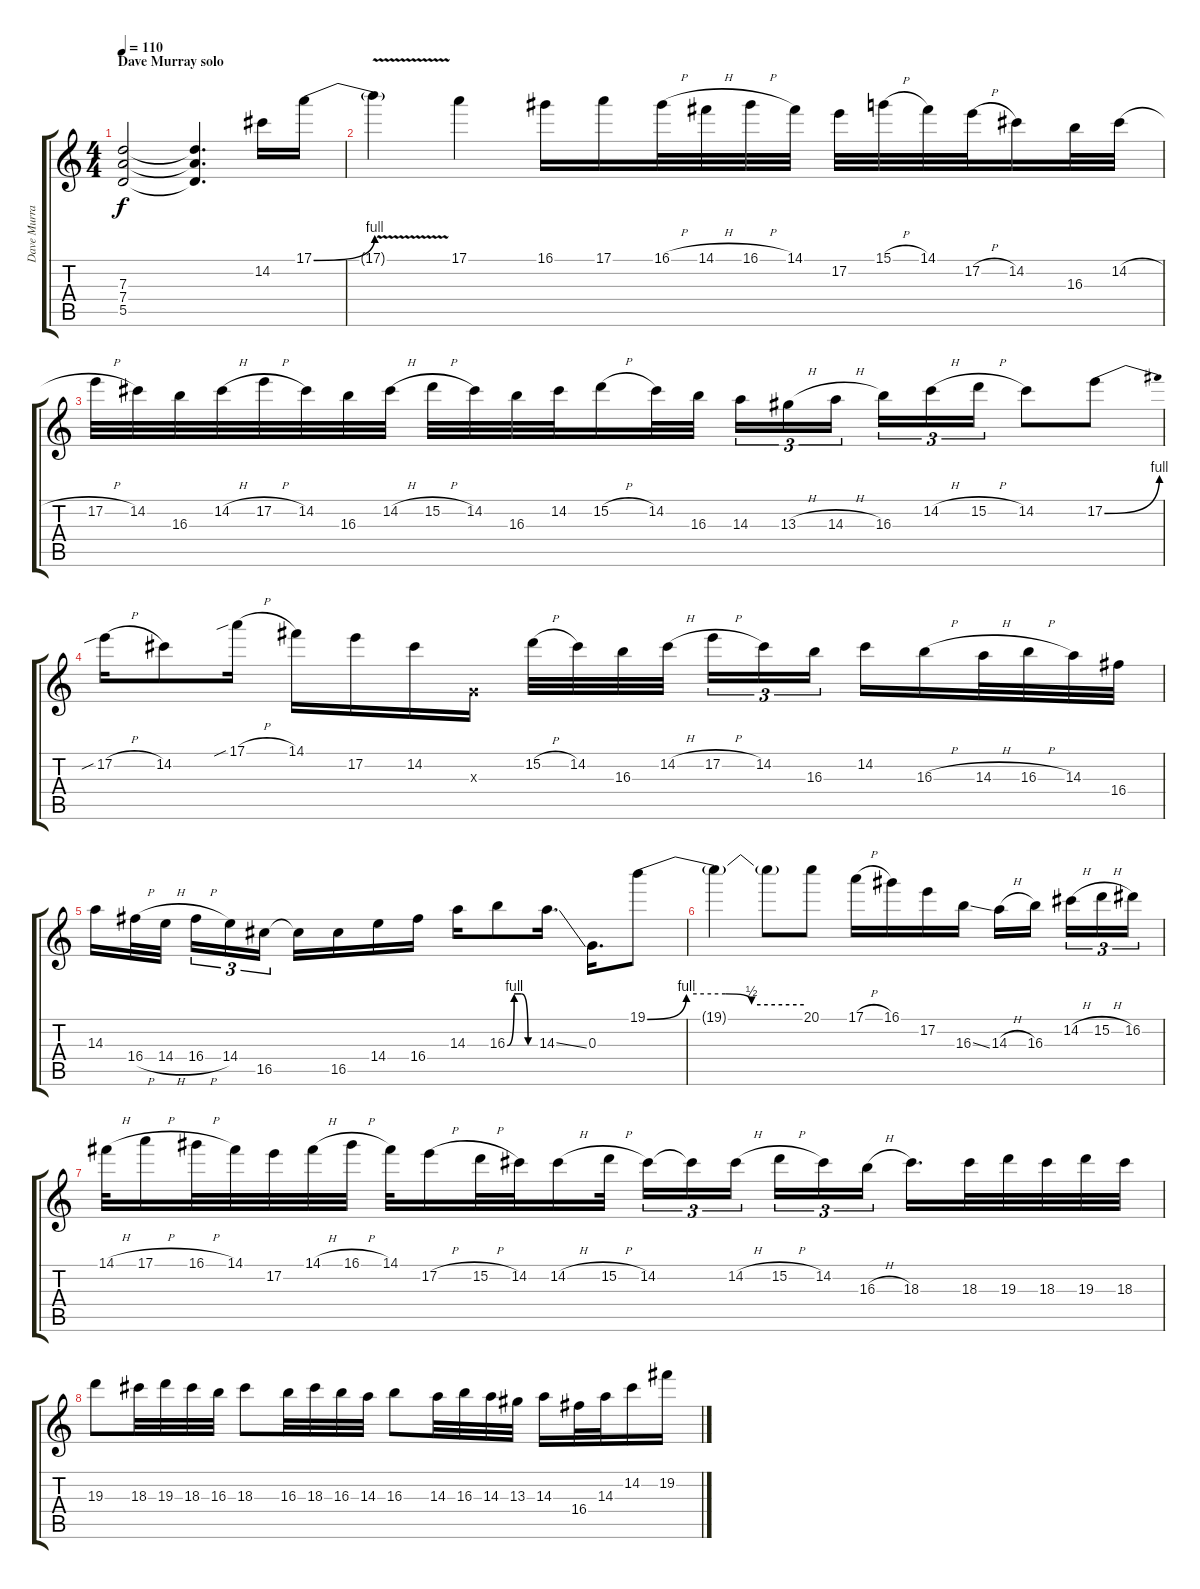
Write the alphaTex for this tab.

\track ("Dave Murray" "Dave Murra") {instrument overdrivenguitar}
\staff {score tabs}
\tuning (E4 B3 G3 D3 A2 E2) {hide}
\ts (4 4)
\section ("" "Dave Murray solo")
\tempo 110
\clef g2
\ks c
(7.3 7.4 5.5).2{dy f} (7.3{t} 7.4{t} 5.5{t}).4{d} 14.2.16{volume 13} 17.1{be (bend 0 0 60 4)}.16 |
17.1{v t}.4 17.1.4 16.1.16 17.1.16 16.1{h}.32 14.1{h}.32 16.1{h}.32 14.1.32 17.2.32 15.1{h}.32 14.1.32 17.2{h}.32 14.2.16 16.3.32 14.2{h}.32 |
17.2{h}.32 14.2.32 16.3.32 14.2{h}.32 17.2{h}.32 14.2.32 16.3.32 14.2{h}.32 15.2{h}.32 14.2.32 16.3.32 14.2.32 15.2{h}.16 14.2.32 16.3.32 14.3.16{tu (3 2)} 13.3{h}.16{tu (3 2)} 14.3{h}.16{tu (3 2) beam splitsecondary} 16.3.16{tu (3 2)} 14.2{h}.16{tu (3 2)} 15.2{h}.16{tu (3 2)} 14.2.8 17.2{be (bend 0 0 60 4)}.8 |
17.2{sib h}.16 14.2.8 17.1{sib h}.16 14.1.16 17.2.16 14.2.16 0.3{x}.16 15.2{h}.32 14.2.32 16.3.32 14.2{h}.32{beam splitsecondary} 17.2{h}.16{tu (3 2)} 14.2.16{tu (3 2)} 16.3.16{tu (3 2)} 14.2.16 16.3{h}.16 14.3{h}.32 16.3{h}.32 14.3.32 16.4.32 |
14.3.16 16.4{h}.32 14.4{h}.32{beam splitsecondary} 16.4{h}.16{tu (3 2)} 14.4.16{tu (3 2)} 16.5.16{tu (3 2)} 16.5{t}.16 16.5.16 14.4.16 16.4.16 14.3.16 16.3{be (custom 0 0 15 4 30 4 45 0 60 0)}.8 14.3{ss}.16{d} 0.3.16{d} 19.1{be (custom 0 0 15 4 30 4 40 2 60 2)}.8 |
19.1{t}.4 19.1{t}.8 20.1.8 17.1{h}.16 16.1.16 17.2.16 16.3{ss}.16 14.3{h}.16 16.3.16{beam splitsecondary} 14.2{h}.16{tu (3 2)} 15.2{h}.16{tu (3 2)} 16.2.16{tu (3 2)} |
14.1{h}.32 17.1{h}.16 16.1{h}.32 14.1.32 17.2.32 14.1{h}.32 16.1{h}.32 14.1.32 17.2{h}.16 15.2{h}.32 14.2.32 14.2{h}.16 15.2{h}.32 14.2.16{tu (3 2)} 14.2{t}.16{tu (3 2)} 14.2{h}.16{tu (3 2) beam splitsecondary} 15.2{h}.16{tu (3 2)} 14.2.16{tu (3 2)} 16.3{h}.16{tu (3 2)} 18.3.16{d} 18.3.32 19.3.32 18.3.32 19.3.32 18.3.32 |
19.3.8 18.3.32 19.3.32 18.3.32 16.3.32 18.3.8 16.3.32 18.3.32 16.3.32 14.3.32 16.3.8 14.3.32 16.3.32 14.3.32 13.3.32 14.3.16 16.4.32 14.3.32 14.2.16 19.2.16
